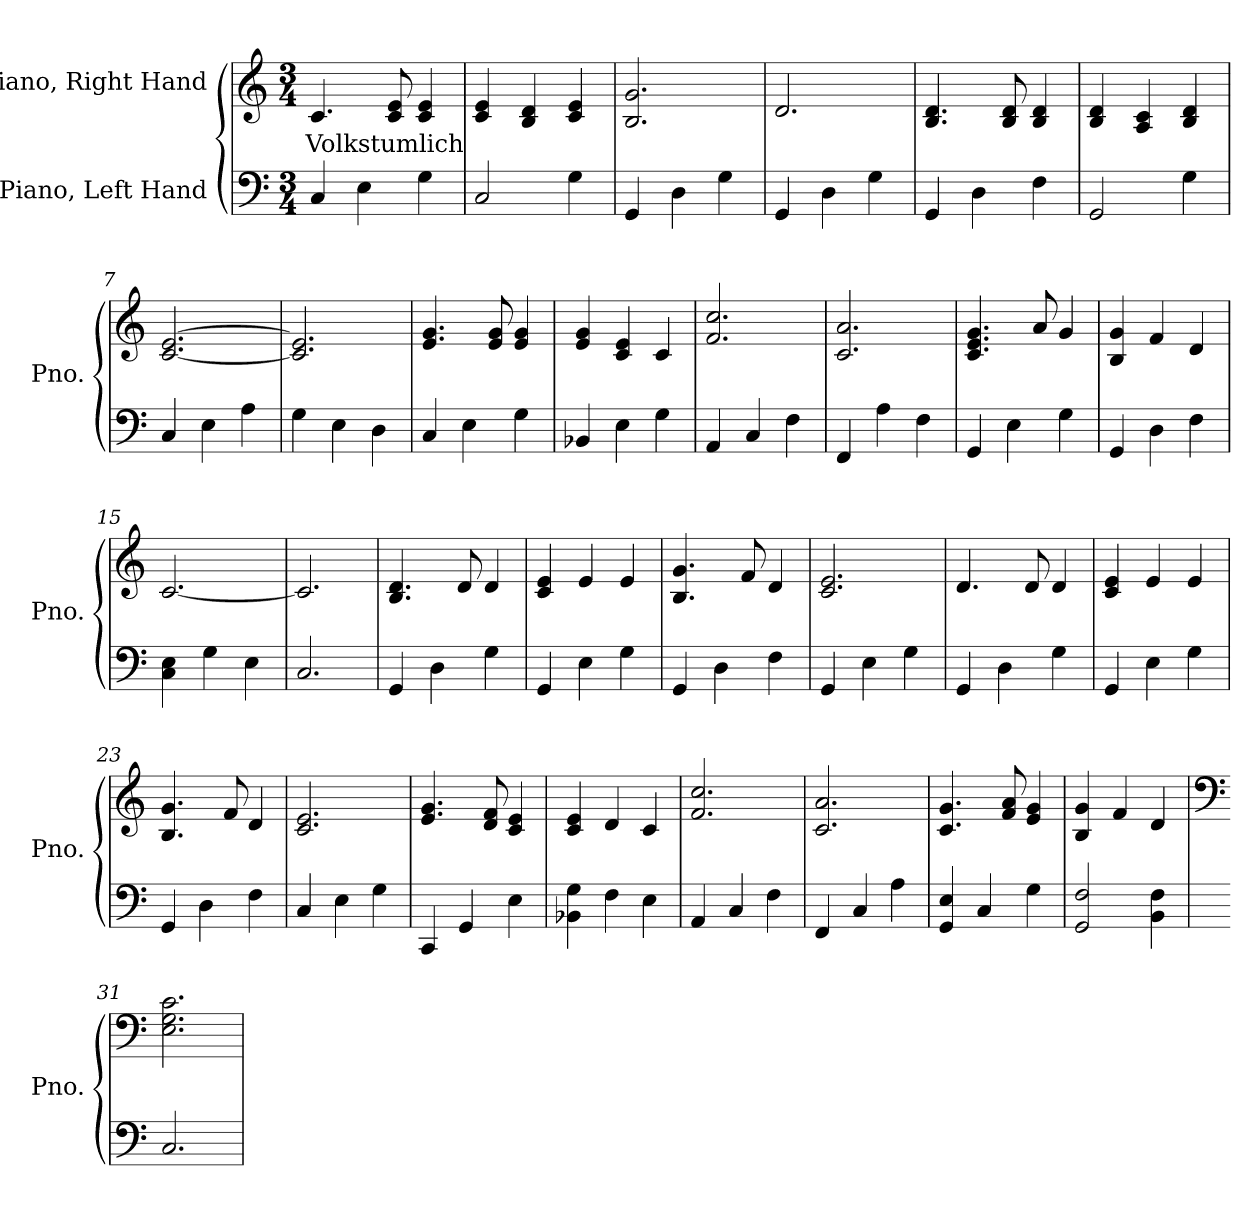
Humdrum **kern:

**kern	**kern	**text
*part2	*part1	*part1
*staff2	*staff1	*staff1
*I"Piano, Left Hand	*I"Piano, Right Hand	*
*I'Pno.	*I'Pno.	*
*clefF4	*clefG2	*
*k[]	*k[]	*
*M3/4	*M3/4	*
*MM100	*MM100	*
=1	=1	=1
!	!	!LO:LY:b
4C/	4.c/	Volkstumlich
4E\	.	.
.	8c/ 8e/	.
4G\	4c/ 4e/	.
=2	=2	=2
2C/	4c/ 4e/	.
.	4B/ 4d/	.
4G\	4c/ 4e/	.
=3	=3	=3
4GG/	2.B/ 2.g/	.
4D\	.	.
4G\	.	.
=4	=4	=4
4GG/	2.d/	.
4D\	.	.
4G\	.	.
=5	=5	=5
4GG/	4.B/ 4.d/	.
4D\	.	.
.	8B/ 8d/	.
4F\	4B/ 4d/	.
=6	=6	=6
2GG/	4B/ 4d/	.
.	4A/ 4c/	.
4G\	4B/ 4d/	.
!!LO:LB:g=z
=7	=7	=7
4C/	[2.c/ [2.e/	.
4E\	.	.
4A\	.	.
=8	=8	=8
4G\	2.c/] 2.e/]	.
4E\	.	.
4D\	.	.
=9	=9	=9
4C/	4.e/ 4.g/	.
4E\	.	.
.	8e/ 8g/	.
4G\	4e/ 4g/	.
=10	=10	=10
4BB-X/	4e/ 4g/	.
4E\	4c/ 4e/	.
4G\	4c/	.
=11	=11	=11
4AA/	2.f/ 2.cc/	.
4C/	.	.
4F\	.	.
=12	=12	=12
4FF/	2.c/ 2.a/	.
4A\	.	.
4F\	.	.
=13	=13	=13
4GG/	4.c/ 4.e/ 4.g/	.
4E\	.	.
.	8a/	.
4G\	4g/	.
=14	=14	=14
4GG/	4B/ 4g/	.
4D\	4f/	.
4F\	4d/	.
=15	=15	=15
4C\ 4E\	[2.c/	.
4G\	.	.
4E\	.	.
=16	=16	=16
2.C/	2.c/]	.
!!LO:LB:g=z
=17	=17	=17
4GG/	4.B/ 4.d/	.
4D\	.	.
.	8d/	.
4G\	4d/	.
=18	=18	=18
4GG/	4c/ 4e/	.
4E\	4e/	.
4G\	4e/	.
=19	=19	=19
4GG/	4.B/ 4.g/	.
4D\	.	.
.	8f/	.
4F\	4d/	.
=20	=20	=20
4GG/	2.c/ 2.e/	.
4E\	.	.
4G\	.	.
=21	=21	=21
4GG/	4.d/	.
4D\	.	.
.	8d/	.
4G\	4d/	.
=22	=22	=22
4GG/	4c/ 4e/	.
4E\	4e/	.
4G\	4e/	.
=23	=23	=23
4GG/	4.B/ 4.g/	.
4D\	.	.
.	8f/	.
4F\	4d/	.
=24	=24	=24
4C/	2.c/ 2.e/	.
4E\	.	.
4G\	.	.
=25	=25	=25
4CC/	4.e/ 4.g/	.
4GG/	.	.
.	8d/ 8f/	.
4E\	4c/ 4e/	.
!!LO:LB:g=z
=26	=26	=26
4BB-X\ 4G\	4c/ 4e/	.
4F\	4d/	.
4E\	4c/	.
=27	=27	=27
4AA/	2.f/ 2.cc/	.
4C/	.	.
4F\	.	.
=28	=28	=28
4FF/	2.c/ 2.a/	.
4C/	.	.
4A\	.	.
=29	=29	=29
4GG/ 4E/	4.c/ 4.g/	.
4C/	.	.
.	8f/ 8a/	.
4G\	4e/ 4g/	.
=30	=30	=30
2GG/ 2F/	4B/ 4g/	.
.	4f/	.
4BB\ 4F\	4d/	.
=31	=31	=31
*	*clefF4	*
2.C/	2.E\ 2.G\ 2.c\	.
=	=	=
*-	*-	*-
